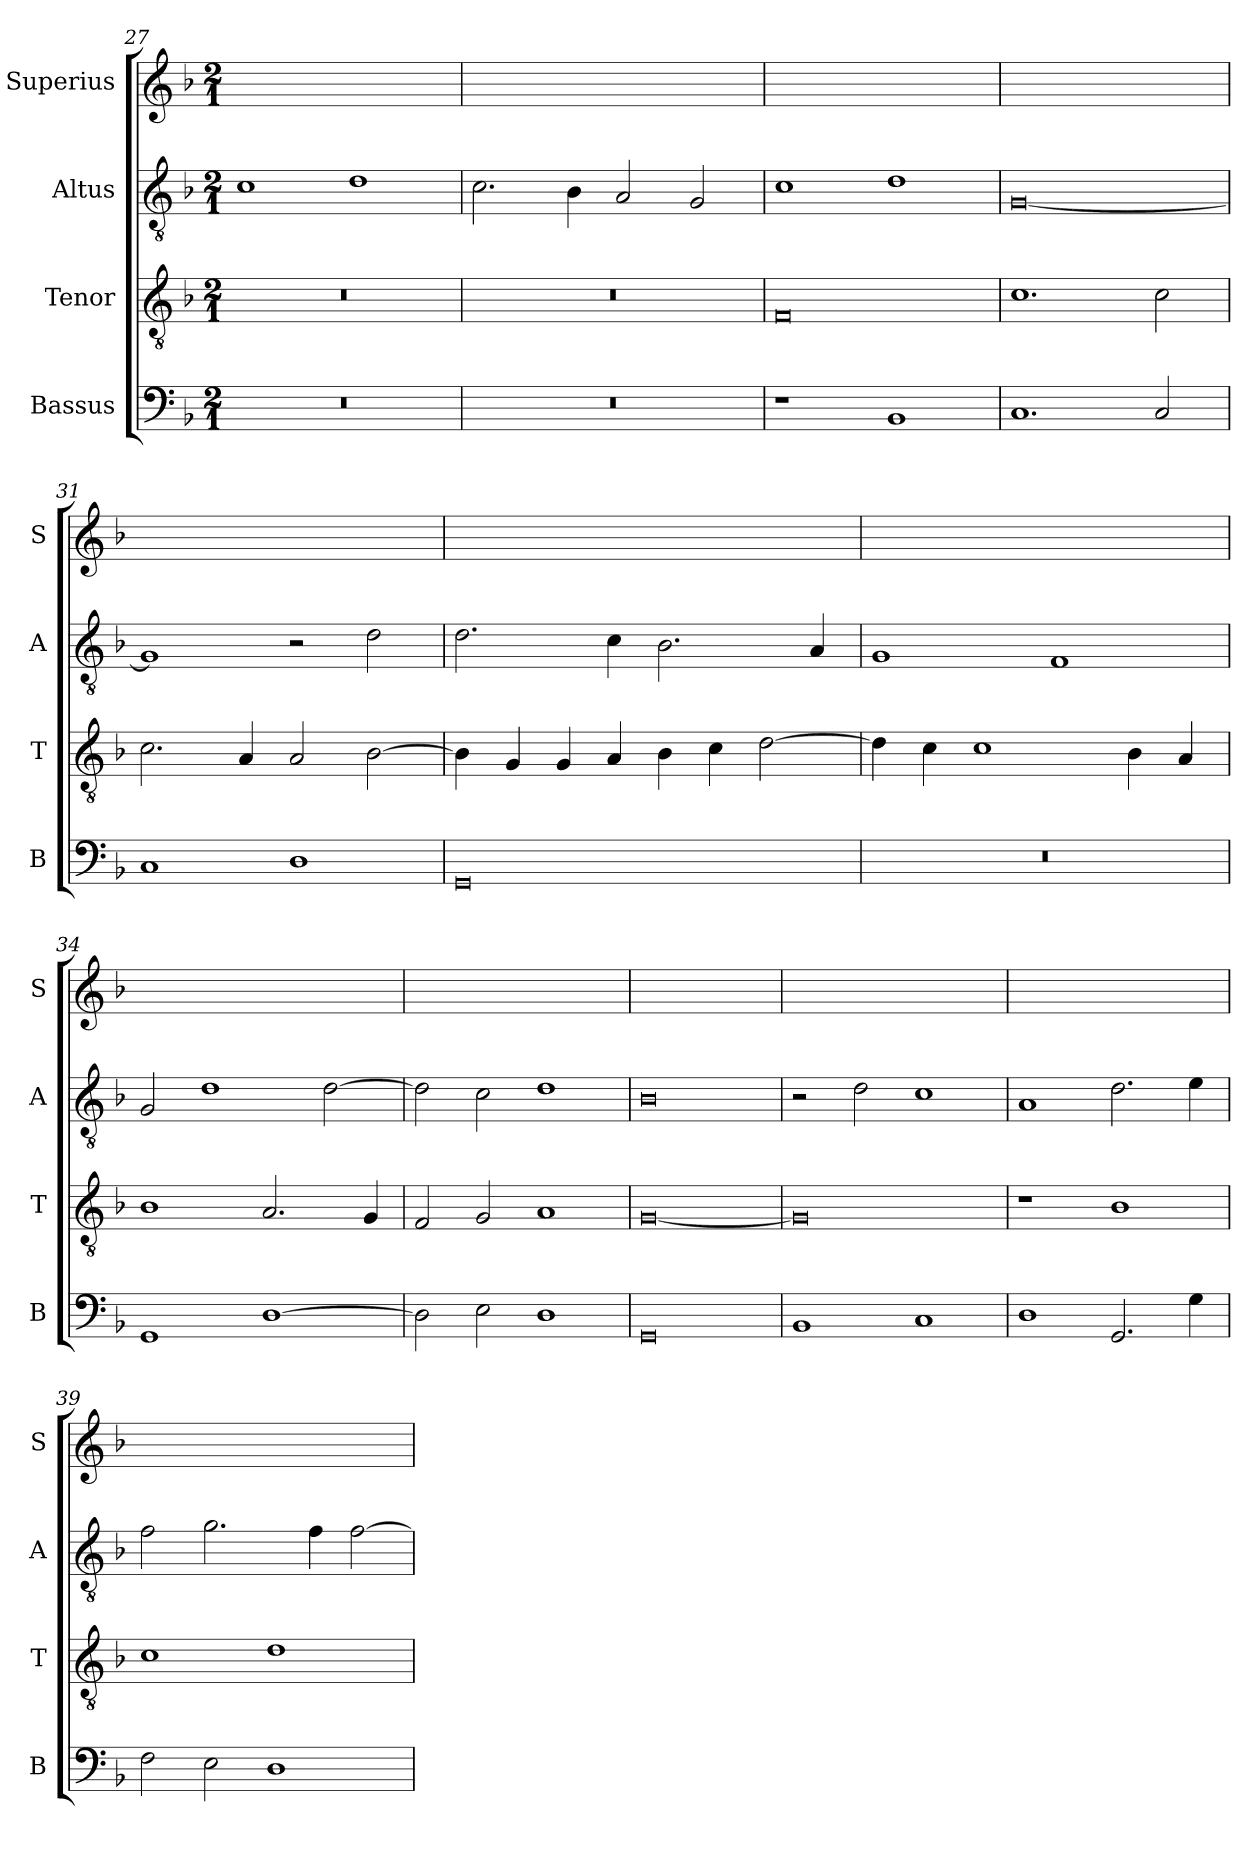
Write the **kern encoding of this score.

**kern	**kern	**kern	**kern
*part4	*part3	*part2	*part1
*staff4	*staff3	*staff2	*staff1
*I"Bassus	*I"Tenor	*I"Altus	*I"Superius
*I'B	*I'T	*I'A	*I'S
*clefF4	*clefGv2	*clefGv2	*clefG2
*k[b-]	*k[b-]	*k[b-]	*k[b-]
*M2/1	*M2/1	*M2/1	*M2/1
=27	=27	=27	=27
0r	0r	1c	0ryy
.	.	1d	.
=28	=28	=28	=28
0r	0r	2.c\	0ryy
.	.	4B-\	.
.	.	2A/	.
.	.	2G/	.
=29	=29	=29	=29
1r	0F	1c	0ryy
1BB-	.	1d	.
=30	=30	=30	=30
1.C	1.c	[0G	0ryy
2C/	2c\	.	.
=31	=31	=31	=31
1C	2.c\	1G]	0ryy
.	4A/	.	.
1D	2A/	2r	.
.	[2B-\	2d\	.
=32	=32	=32	=32
0GG	4B-\]	2.d\	0ryy
.	4G/	.	.
.	4G/	.	.
.	4A/	4c\	.
.	4B-\	2.B-\	.
.	4c\	.	.
.	[2d\	.	.
.	.	4A/	.
=33	=33	=33	=33
0r	4d\]	1G	0ryy
.	4c\	.	.
.	1c	.	.
.	.	1F	.
.	4B-\	.	.
.	4A/	.	.
=34	=34	=34	=34
1GG	1B-	2G/	0ryy
.	.	1d	.
[1D	2.A/	.	.
.	.	[2d\	.
.	4G/	.	.
=35	=35	=35	=35
2D\]	2F/	2d\]	0ryy
2E\	2G/	2c\	.
1D	1A	1d	.
=36	=36	=36	=36
0GG	[0G	0B-	0ryy
=37	=37	=37	=37
1BB-	0G]	2r	0ryy
.	.	2d\	.
1C	.	1c	.
=38	=38	=38	=38
1D	1r	1A	0ryy
2.GG/	1B-	2.d\	.
4G\	.	4e\	.
=39	=39	=39	=39
2F\	1c	2f\	0ryy
2E\	.	2.g\	.
1D	1d	.	.
.	.	4f\	.
.	.	[2f\	.
=	=	=	=
*-	*-	*-	*-
